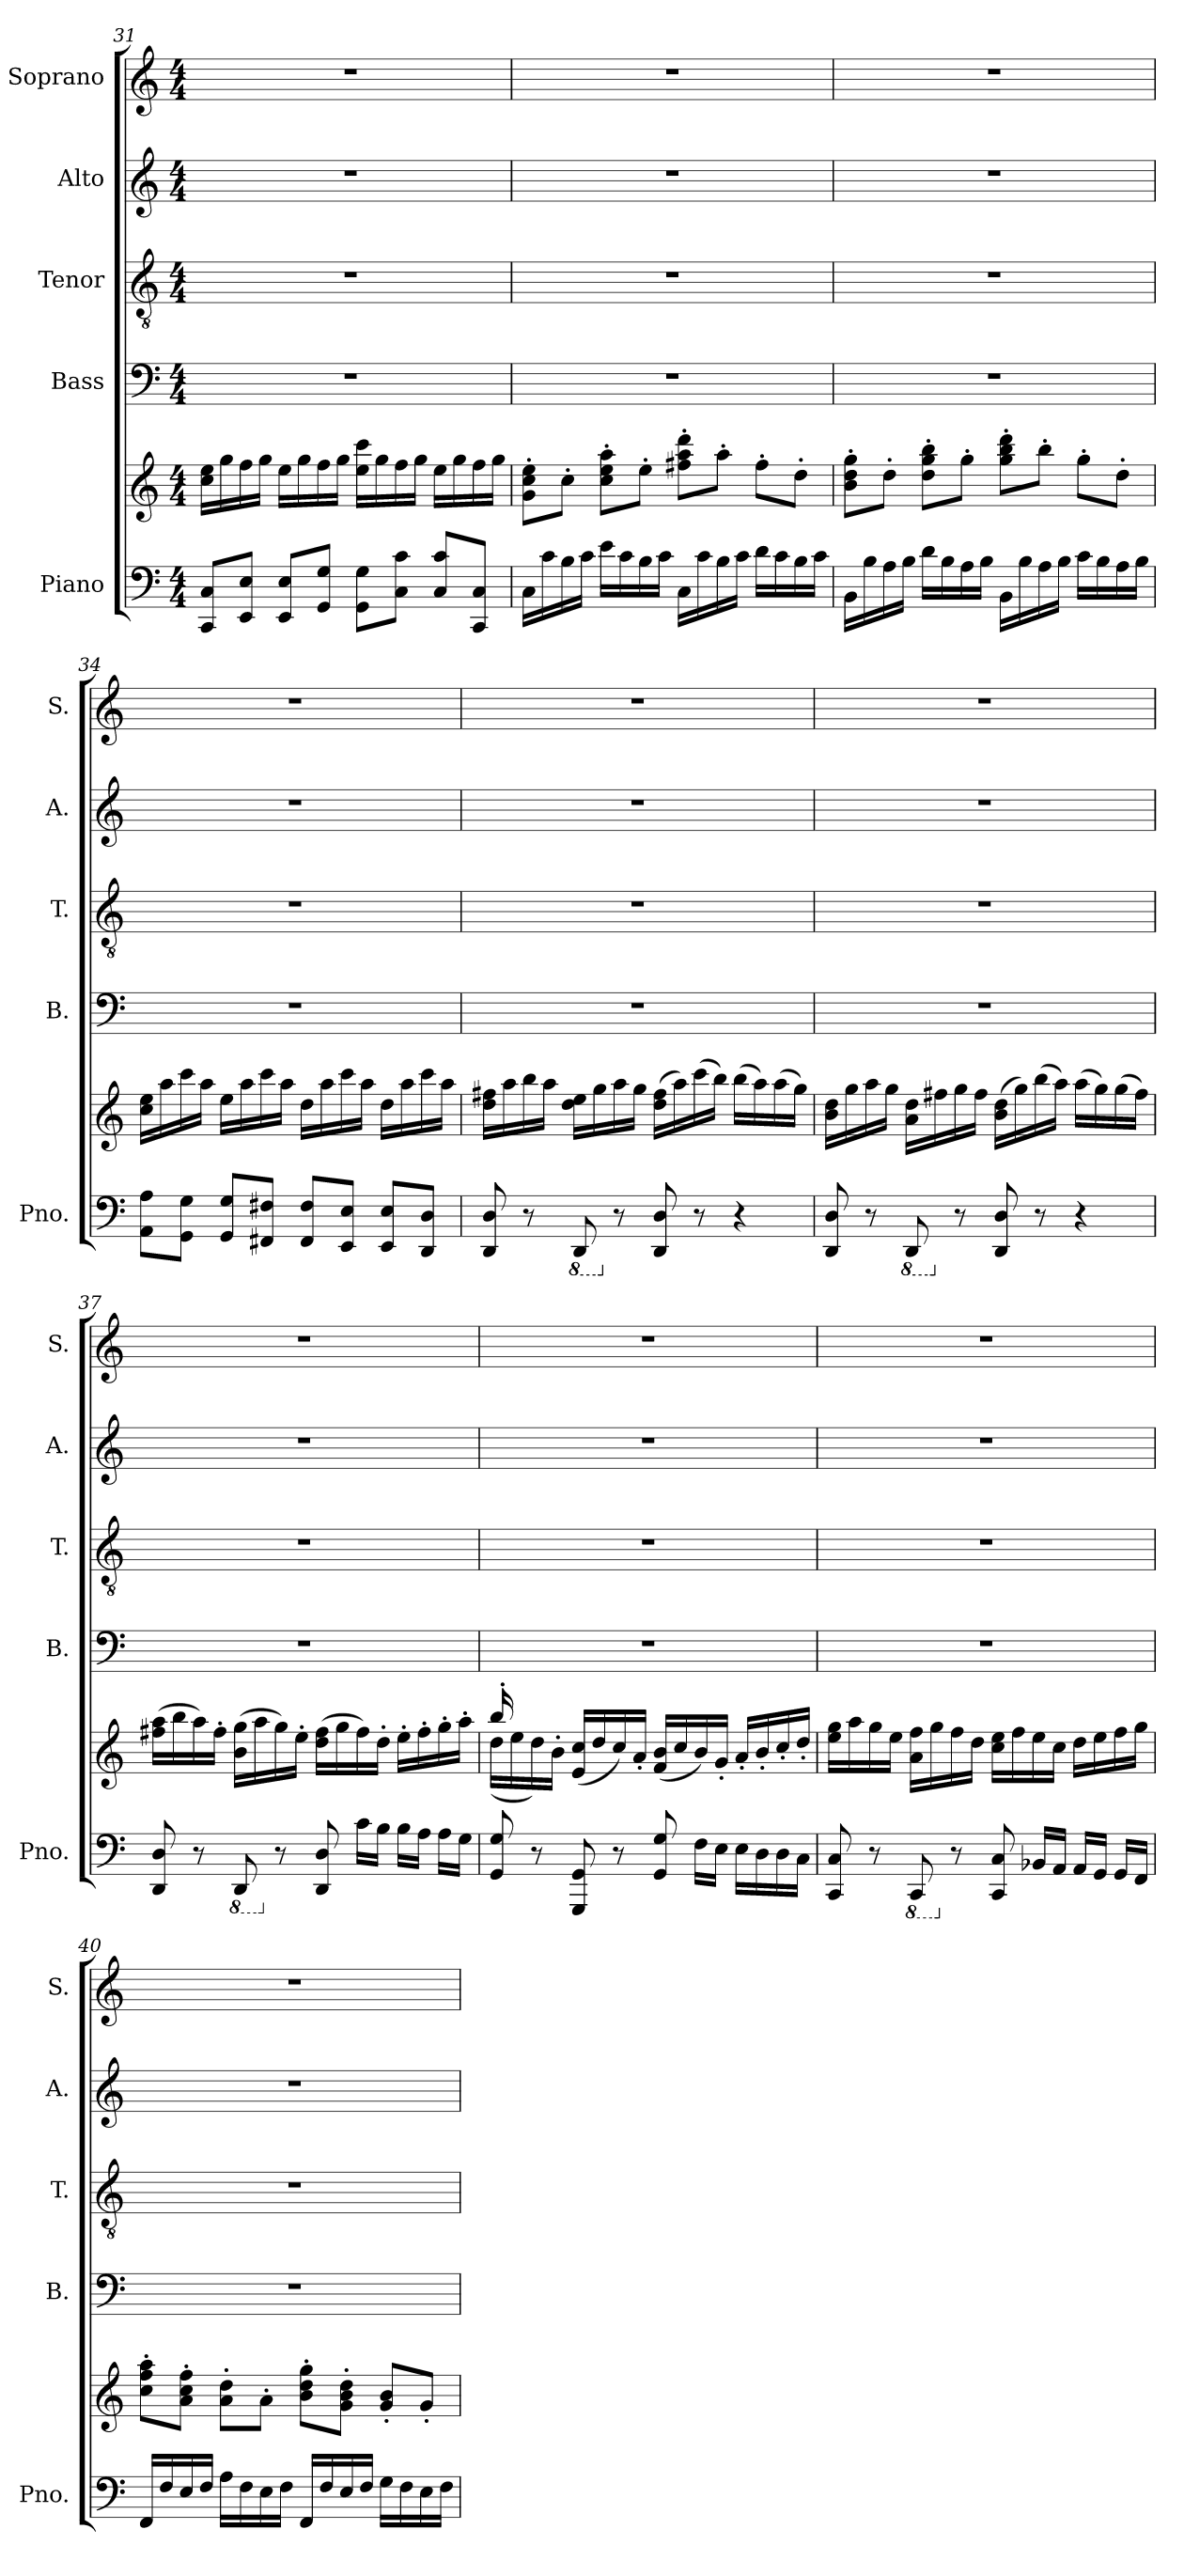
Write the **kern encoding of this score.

**kern	**kern	**kern	**kern	**kern	**kern
*part5	*part5	*part4	*part3	*part2	*part1
*staff6	*staff5	*staff4	*staff3	*staff2	*staff1
*I"Piano	*	*I"Bass	*I"Tenor	*I"Alto	*I"Soprano
*I'Pno.	*	*I'B.	*I'T.	*I'A.	*I'S.
!!LO:LB:g=z
*clefF4	*clefG2	*clefF4	*clefGv2	*clefG2	*clefG2
*k[]	*k[]	*k[]	*k[]	*k[]	*k[]
*M4/4	*M4/4	*M4/4	*M4/4	*M4/4	*M4/4
=31	=31	=31	=31	=31	=31
8CC/ 8C/L	16cc\ 16ee\LL	1r	1r	1r	1r
.	16gg\	.	.	.	.
8EE/ 8E/J	16ff\	.	.	.	.
.	16gg\JJ	.	.	.	.
8EE/ 8E/L	16ee\LL	.	.	.	.
.	16gg\	.	.	.	.
8GG/ 8G/J	16ff\	.	.	.	.
.	16gg\JJ	.	.	.	.
8GG\ 8G\L	16ee\ 16ccc\LL	.	.	.	.
.	16gg\	.	.	.	.
8C\ 8c\J	16ff\	.	.	.	.
.	16gg\JJ	.	.	.	.
8C/ 8c/L	16ee\LL	.	.	.	.
.	16gg\	.	.	.	.
8CC/ 8C/J	16ff\	.	.	.	.
.	16gg\JJ	.	.	.	.
=32	=32	=32	=32	=32	=32
16C\LL	8g\' 8cc\' 8ee\'L	1r	1r	1r	1r
16c\	.	.	.	.	.
16B\	8cc'\J	.	.	.	.
16c\JJ	.	.	.	.	.
16e\LL	8cc\' 8ee\' 8aa\'L	.	.	.	.
16c\	.	.	.	.	.
16B\	8ee'\J	.	.	.	.
16c\JJ	.	.	.	.	.
16C\LL	8ff#X\' 8aa\' 8ddd\'L	.	.	.	.
16c\	.	.	.	.	.
16B\	8aa'\J	.	.	.	.
16c\JJ	.	.	.	.	.
16d\LL	8ff#'\L	.	.	.	.
16c\	.	.	.	.	.
16B\	8dd'\J	.	.	.	.
16c\JJ	.	.	.	.	.
=33	=33	=33	=33	=33	=33
16BB\LL	8b\' 8dd\' 8gg\'L	1r	1r	1r	1r
16B\	.	.	.	.	.
16A\	8dd'\J	.	.	.	.
16B\JJ	.	.	.	.	.
16d\LL	8dd\' 8gg\' 8bb\'L	.	.	.	.
16B\	.	.	.	.	.
16A\	8gg'\J	.	.	.	.
16B\JJ	.	.	.	.	.
16BB\LL	8gg\' 8bb\' 8ddd\'L	.	.	.	.
16B\	.	.	.	.	.
16A\	8bb'\J	.	.	.	.
16B\JJ	.	.	.	.	.
16c\LL	8gg'\L	.	.	.	.
16B\	.	.	.	.	.
16A\	8dd'\J	.	.	.	.
16B\JJ	.	.	.	.	.
!!LO:PB:g=z
=34	=34	=34	=34	=34	=34
8AA\ 8A\L	16cc\ 16ee\LL	1r	1r	1r	1r
.	16aa\	.	.	.	.
8GG\ 8G\J	16ccc\	.	.	.	.
.	16aa\JJ	.	.	.	.
8GG/ 8G/L	16ee\LL	.	.	.	.
.	16aa\	.	.	.	.
8FF#X/ 8F#X/J	16ccc\	.	.	.	.
.	16aa\JJ	.	.	.	.
8FF#/ 8F#/L	16dd\LL	.	.	.	.
.	16aa\	.	.	.	.
8EE/ 8E/J	16ccc\	.	.	.	.
.	16aa\JJ	.	.	.	.
8EE/ 8E/L	16dd\LL	.	.	.	.
.	16aa\	.	.	.	.
8DD/ 8D/J	16ccc\	.	.	.	.
.	16aa\JJ	.	.	.	.
=35	=35	=35	=35	=35	=35
8DD/ 8D/	16dd\ 16ff#X\LL	1r	1r	1r	1r
.	16aa\	.	.	.	.
8r	16bb\	.	.	.	.
.	16aa\JJ	.	.	.	.
*8ba	*	*	*	*	*
8DDD/	16dd\ 16ee\LL	.	.	.	.
.	16gg\	.	.	.	.
*X8ba	*	*	*	*	*
8r	16aa\	.	.	.	.
.	16gg\JJ	.	.	.	.
8DD/ 8D/	(16dd\ 16ff#\LL	.	.	.	.
.	16aa\)	.	.	.	.
8r	(16ccc\	.	.	.	.
.	16bb\JJ)	.	.	.	.
4r	(16bb\LL	.	.	.	.
.	16aa\)	.	.	.	.
.	(16aa\	.	.	.	.
.	16gg\JJ)	.	.	.	.
!!LO:LB:g=z
=36	=36	=36	=36	=36	=36
8DD/ 8D/	16b\ 16dd\LL	1r	1r	1r	1r
.	16gg\	.	.	.	.
8r	16aa\	.	.	.	.
.	16gg\JJ	.	.	.	.
*8ba	*	*	*	*	*
8DDD/	16a\ 16dd\LL	.	.	.	.
.	16ff#X\	.	.	.	.
*X8ba	*	*	*	*	*
8r	16gg\	.	.	.	.
.	16ff#\JJ	.	.	.	.
8DD/ 8D/	(16b\ 16dd\LL	.	.	.	.
.	16gg\)	.	.	.	.
8r	(16bb\	.	.	.	.
.	16aa\JJ)	.	.	.	.
4r	(16aa\LL	.	.	.	.
.	16gg\)	.	.	.	.
.	(16gg\	.	.	.	.
.	16ff#\JJ)	.	.	.	.
=37	=37	=37	=37	=37	=37
8DD/ 8D/	(16ff#X\ 16aa\LL	1r	1r	1r	1r
.	16bb\	.	.	.	.
8r	16aa\)	.	.	.	.
.	16ff#'\JJ	.	.	.	.
*8ba	*	*	*	*	*
8DDD/	(16b\ 16gg\LL	.	.	.	.
.	16aa\	.	.	.	.
*X8ba	*	*	*	*	*
8r	16gg\)	.	.	.	.
.	16ee'\JJ	.	.	.	.
8DD/ 8D/	(16dd\ 16ff#\LL	.	.	.	.
.	16gg\	.	.	.	.
16c\LL	16ff#\)	.	.	.	.
16B\JJ	16dd'\JJ	.	.	.	.
16B\LL	16ee'\LL	.	.	.	.
16A\JJ	16ff#'\	.	.	.	.
16A\LL	16gg'\	.	.	.	.
16G\JJ	16aa'\JJ	.	.	.	.
=38	=38	=38	=38	=38	=38
*	*^	*	*	*	*
8GG/ 8G/	16bb'/	(16dd\LL	1r	1r	1r	1r
.	16ryy	16ee\	.	.	.	.
8r	8ryy	16dd\)	.	.	.	.
.	.	16b'\JJ	.	.	.	.
8GGG/ 8GG/	4ryy	(16e/ 16cc/LL	.	.	.	.
.	.	16dd/	.	.	.	.
8r	.	16cc/)	.	.	.	.
.	.	16a'/JJ	.	.	.	.
8GG/ 8G/	2ryy	(16f/ 16b/LL	.	.	.	.
.	.	16cc/	.	.	.	.
16F\LL	.	16b/)	.	.	.	.
16E\JJ	.	16g'/JJ	.	.	.	.
16E\LL	.	16a'/LL	.	.	.	.
16D\	.	16b'/	.	.	.	.
16D\	.	16cc'/	.	.	.	.
16C\JJ	.	16dd'/JJ	.	.	.	.
*	*v	*v	*	*	*	*
!!LO:LB:g=z
=39	=39	=39	=39	=39	=39
8CC/ 8C/	16ee\ 16gg\LL	1r	1r	1r	1r
.	16aa\	.	.	.	.
8r	16gg\	.	.	.	.
.	16ee\JJ	.	.	.	.
*8ba	*	*	*	*	*
8CCC/	16a\ 16ff\LL	.	.	.	.
.	16gg\	.	.	.	.
*X8ba	*	*	*	*	*
8r	16ff\	.	.	.	.
.	16dd\JJ	.	.	.	.
8CC/ 8C/	16cc\ 16ee\LL	.	.	.	.
.	16ff\	.	.	.	.
16BB-X/LL	16ee\	.	.	.	.
16AA/JJ	16cc\JJ	.	.	.	.
16AA/LL	16dd\LL	.	.	.	.
16GG/JJ	16ee\	.	.	.	.
16GG/LL	16ff\	.	.	.	.
16FF/JJ	16gg\JJ	.	.	.	.
=40	=40	=40	=40	=40	=40
16FF/LL	8cc\' 8ff\' 8aa\'L	1r	1r	1r	1r
16F/	.	.	.	.	.
16E/	8a\' 8cc\' 8ff\'J	.	.	.	.
16F/JJ	.	.	.	.	.
16A\LL	8a\' 8dd\'L	.	.	.	.
16F\	.	.	.	.	.
16E\	8a'\J	.	.	.	.
16F\JJ	.	.	.	.	.
16FF/LL	8b\' 8dd\' 8gg\'L	.	.	.	.
16F/	.	.	.	.	.
16E/	8g\' 8b\' 8dd\'J	.	.	.	.
16F/JJ	.	.	.	.	.
16G\LL	8g/' 8b/'L	.	.	.	.
16F\	.	.	.	.	.
16E\	8g'/J	.	.	.	.
16F\JJ	.	.	.	.	.
=	=	=	=	=	=
*-	*-	*-	*-	*-	*-
